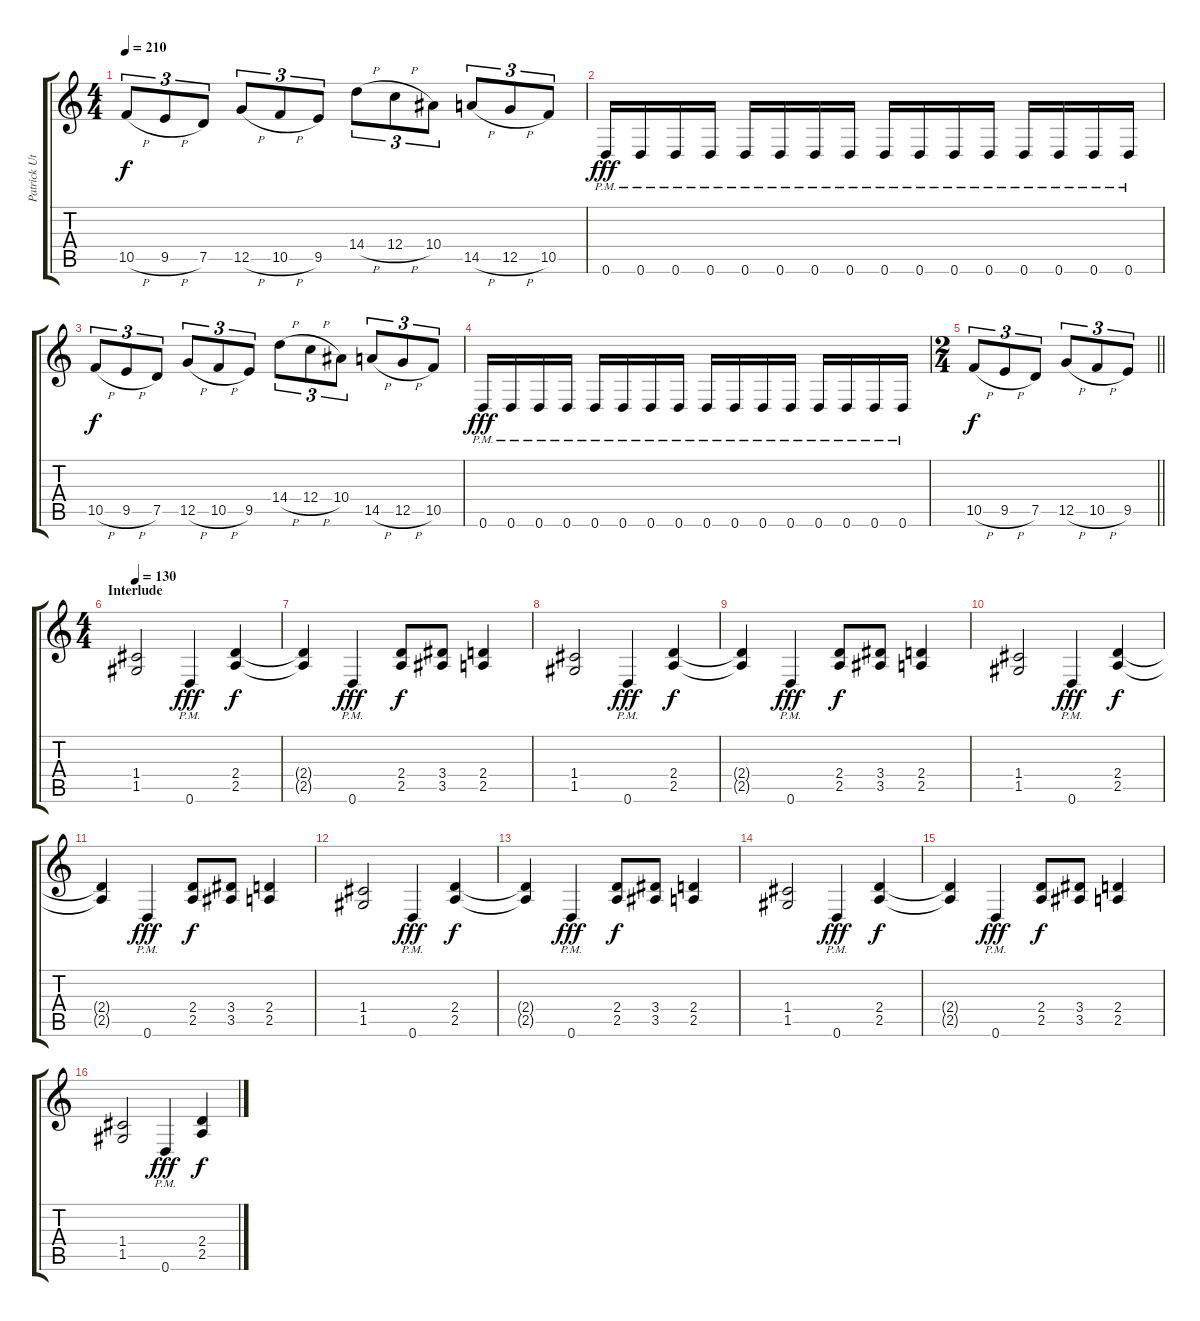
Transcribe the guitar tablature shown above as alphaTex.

\track ("Patrick Uterwijk" "Patrick Ut") {instrument distortionguitar}
\staff {score tabs}
\tuning (D4 A3 F3 C3 G2 D2) {hide}
\ts (4 4)
\tempo 210
\clef g2
\ks c
10.5{h}.8{tu (3 2) dy f} 9.5{h}.8{tu (3 2)} 7.5.8{tu (3 2)} 12.5{h}.8{tu (3 2)} 10.5{h}.8{tu (3 2)} 9.5.8{tu (3 2)} 14.4{h}.8{tu (3 2)} 12.4{h}.8{tu (3 2)} 10.4.8{tu (3 2)} 14.5{h}.8{tu (3 2)} 12.5{h}.8{tu (3 2)} 10.5.8{tu (3 2)} |
0.6{pm}.16{dy fff} 0.6{pm}.16 0.6{pm}.16 0.6{pm}.16 0.6{pm}.16 0.6{pm}.16 0.6{pm}.16 0.6{pm}.16 0.6{pm}.16 0.6{pm}.16 0.6{pm}.16 0.6{pm}.16 0.6{pm}.16 0.6{pm}.16 0.6{pm}.16 0.6{pm}.16 |
10.5{h}.8{tu (3 2) dy f} 9.5{h}.8{tu (3 2)} 7.5.8{tu (3 2)} 12.5{h}.8{tu (3 2)} 10.5{h}.8{tu (3 2)} 9.5.8{tu (3 2)} 14.4{h}.8{tu (3 2)} 12.4{h}.8{tu (3 2)} 10.4.8{tu (3 2)} 14.5{h}.8{tu (3 2)} 12.5{h}.8{tu (3 2)} 10.5.8{tu (3 2)} |
0.6{pm}.16{dy fff} 0.6{pm}.16 0.6{pm}.16 0.6{pm}.16 0.6{pm}.16 0.6{pm}.16 0.6{pm}.16 0.6{pm}.16 0.6{pm}.16 0.6{pm}.16 0.6{pm}.16 0.6{pm}.16 0.6{pm}.16 0.6{pm}.16 0.6{pm}.16 0.6{pm}.16 |
\ts (2 4)
\barLineRight lightlight
10.5{h}.8{tu (3 2) dy f} 9.5{h}.8{tu (3 2)} 7.5.8{tu (3 2)} 12.5{h}.8{tu (3 2)} 10.5{h}.8{tu (3 2)} 9.5.8{tu (3 2)} |
\ts (4 4)
\section ("" "Interlude")
\tempo 130
(1.4 1.5).2 0.6{pm}.4{dy fff} (2.4 2.5).4{dy f} |
(2.4{t} 2.5{t}).4 0.6{pm}.4{dy fff} (2.4 2.5).8{dy f} (3.4 3.5).8 (2.4 2.5).4 |
(1.4 1.5).2 0.6{pm}.4{dy fff} (2.4 2.5).4{dy f} |
(2.4{t} 2.5{t}).4 0.6{pm}.4{dy fff} (2.4 2.5).8{dy f} (3.4 3.5).8 (2.4 2.5).4 |
(1.4 1.5).2 0.6{pm}.4{dy fff} (2.4 2.5).4{dy f} |
(2.4{t} 2.5{t}).4 0.6{pm}.4{dy fff} (2.4 2.5).8{dy f} (3.4 3.5).8 (2.4 2.5).4 |
(1.4 1.5).2 0.6{pm}.4{dy fff} (2.4 2.5).4{dy f} |
(2.4{t} 2.5{t}).4 0.6{pm}.4{dy fff} (2.4 2.5).8{dy f} (3.4 3.5).8 (2.4 2.5).4 |
(1.4 1.5).2 0.6{pm}.4{dy fff} (2.4 2.5).4{dy f} |
(2.4{t} 2.5{t}).4 0.6{pm}.4{dy fff} (2.4 2.5).8{dy f} (3.4 3.5).8 (2.4 2.5).4 |
(1.4 1.5).2 0.6{pm}.4{dy fff} (2.4 2.5).4{dy f}
